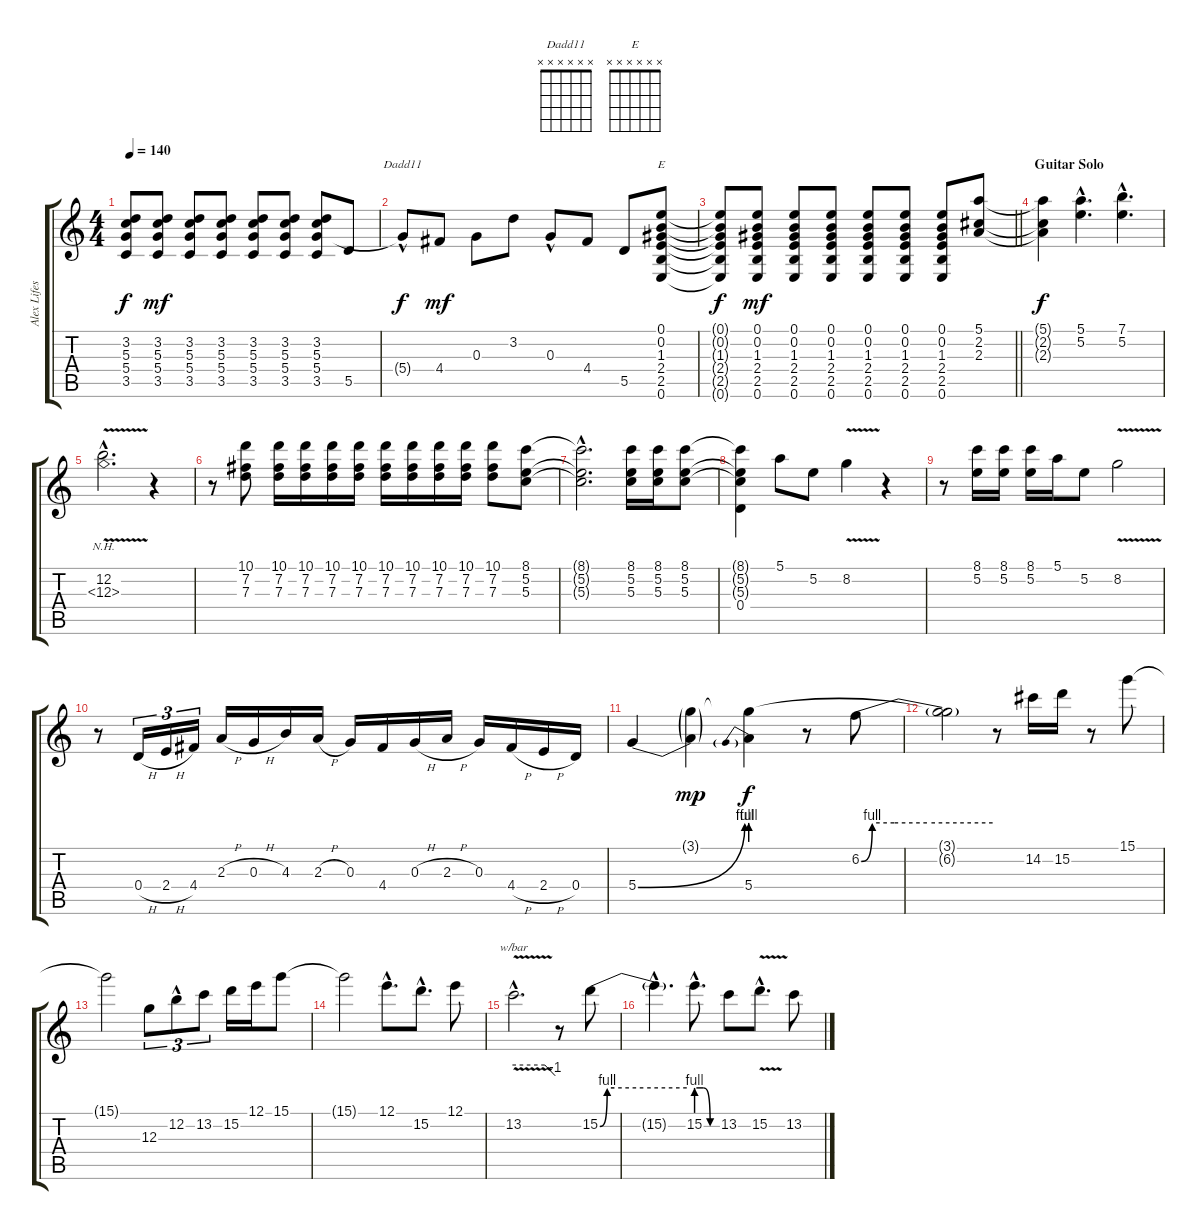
\track ("Alex Lifeson 2" "Alex Lifes") {instrument distortionguitar}
\staff {score tabs}
\tuning (E4 B3 G3 D3 A2 E2) {hide}
\chord ("Dadd11" x x x x x x) {firstfret 0}
\chord ("E" x x x x x x) {firstfret 0}
\ts (4 4)
\tempo 140
\clef g2
\ks c
(3.2{t} 5.3{t} 5.4{t} 3.5{t}).8{dy f} (3.2 5.3 5.4 3.5).8{dy mf} (3.2 5.3 5.4 3.5).8 (3.2 5.3 5.4 3.5).8 (3.2 5.3 5.4 3.5).8 (3.2 5.3 5.4 3.5).8 (3.2 5.3 5.4 3.5).8 5.5.8 |
5.4{hac t}.8{ch "Dadd11" dy f} 4.4.8{dy mf} 0.3.8 3.2.8 0.3{hac}.8 4.4.8 5.5.8 (0.1 0.2 1.3 2.4 2.5 0.6).8{ch "E"} |
\barLineRight lightlight
(0.1{t} 0.2{t} 1.3{t} 2.4{t} 2.5{t} 0.6{t}).8{dy f} (0.1 0.2 1.3 2.4 2.5 0.6).8{dy mf} (0.1 0.2 1.3 2.4 2.5 0.6).8 (0.1 0.2 1.3 2.4 2.5 0.6).8 (0.1 0.2 1.3 2.4 2.5 0.6).8 (0.1 0.2 1.3 2.4 2.5 0.6).8 (0.1 0.2 1.3 2.4 2.5 0.6).8 (5.1 2.2 2.3).8{volume 15} |
\section ("" "Guitar Solo")
(5.1{t} 2.2{t} 2.3{t}).4{dy f} (5.1{hac} 5.2{hac}).4{d} (7.1{hac} 5.2{hac}).4{d} |
(12.2{v hac} 12.3{nh hac}).2{d} r.4 |
r.8 (10.1 7.2 7.3).8 (10.1 7.2 7.3).16 (10.1 7.2 7.3).16 (10.1 7.2 7.3).16 (10.1 7.2 7.3).16 (10.1 7.2 7.3).16 (10.1 7.2 7.3).16 (10.1 7.2 7.3).16 (10.1 7.2 7.3).16 (10.1 7.2 7.3).8 (8.1 5.2 5.3).8 |
(8.1{hac t} 5.2{hac t} 5.3{hac t}).2{d} (8.1 5.2 5.3).16 (8.1 5.2 5.3).16 (8.1 5.2 5.3).8 |
(8.1{t} 5.2{t} 5.3{t} 0.4).4 5.1.8 5.2.8 8.2{v}.4 r.4 |
r.8 (8.1 5.2).16 (8.1 5.2).16 (8.1 5.2).16 5.1.16 5.2.8 8.2{v}.2 |
r.8 0.4{h}.16{tu (3 2)} 2.4{h}.16{tu (3 2)} 4.4.16{tu (3 2)} 2.3{h}.16 0.3{h}.16 4.3.16 2.3{h}.16 0.3.16 4.4.16 0.3{h}.16 2.3{h}.16 0.3.16 4.4{h}.16 2.4{h}.16 0.4.16 |
5.4{be (bend 0 0 60 4)}.4 (3.1{g} 5.4{t}).4{dy mp} (3.1{t} 5.4{be (prebend 0 4 60 4)}).4{dy f} r.8 6.2{be (custom 0 0 5 4 15 4 30 4 60 4)}.8 |
(3.1{t} 6.2{t}).2 r.8 14.2.16 15.2.16 r.8 15.1.8 |
15.1{t}.2 12.3.8{tu (3 2)} 12.2{hac}.8{tu (3 2)} 13.2.8{tu (3 2)} 15.2.16 12.1.16 15.1.8 |
15.1{t}.2 12.1{hac}.8{d} 15.2{hac}.8{d} 12.1.8 |
13.2{v hac}.2{d tbe (custom default 0 0 45 0 60 -4) instrument guitarharmonics} r.8 15.2{be (custom 0 0 5 4 10 4 30 4 60 4)}.8{instrument distortionguitar} |
15.2{hac t}.4{d} 15.2{be (custom 0 4 20 4 40 0 60 0) hac}.8{d} 13.2.8 15.2{v hac}.8{d} 13.2.8
